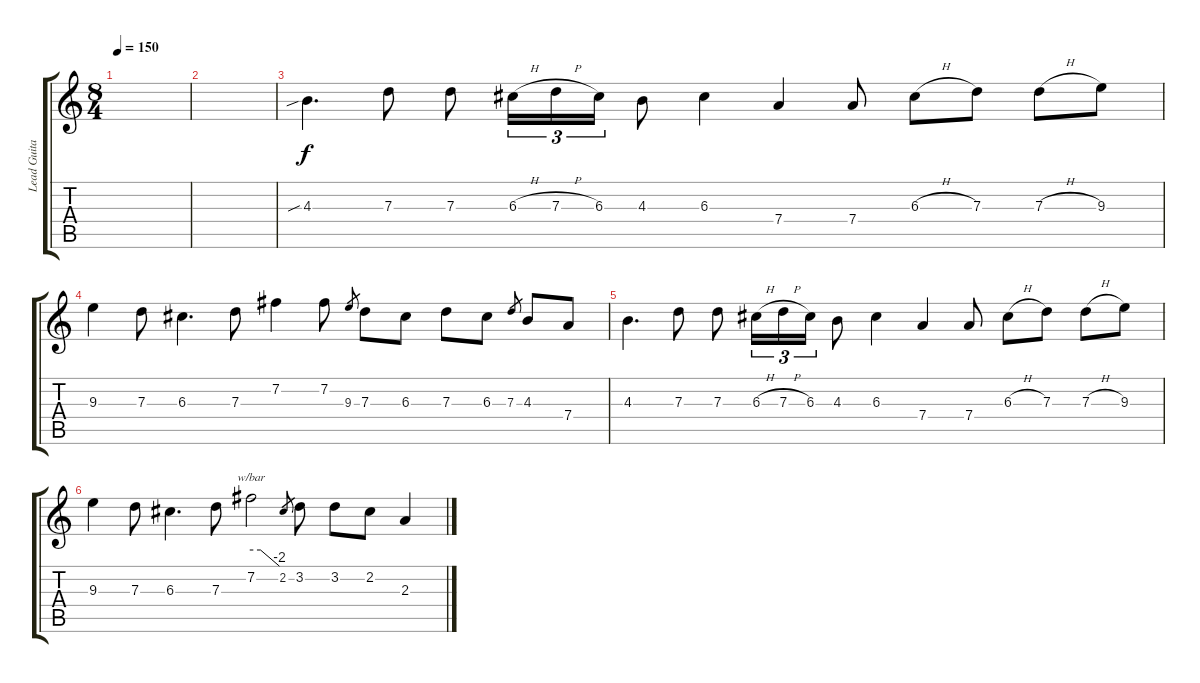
\track ("Lead Guitar" "Lead Guita") {instrument distortionguitar}
\staff {score tabs}
\tuning (E4 B3 G3 D3 A2 E2) {hide}
\ts (8 4)
\tempo 150
\clef g2
\ks c
|
|
4.3{sib}.4{d} 7.3.8 7.3.8 6.3{h}.16{tu (3 2)} 7.3{h}.16{tu (3 2)} 6.3.16{tu (3 2)} 4.3.8 6.3.4 7.4.4 7.4.8 6.3{h}.8 7.3.8 7.3{h}.8 9.3.8 |
9.3.4 7.3.8 6.3.4{d} 7.3.8 7.2.4 7.2.8 9.3.8{gr} 7.3.8 6.3.8 7.3.8 6.3.8 7.3.8{gr} 4.3.8 7.4.8 |
4.3.4{d} 7.3.8 7.3.8 6.3{h}.16{tu (3 2)} 7.3{h}.16{tu (3 2)} 6.3.16{tu (3 2)} 4.3.8 6.3.4 7.4.4 7.4.8 6.3{h}.8 7.3.8 7.3{h}.8 9.3.8 |
9.3.4 7.3.8 6.3.4{d} 7.3.8 7.2.2{tbe (custom default 0 0 20 0 60 -8)} 2.2.8{gr} 3.2.8 3.2.8 2.2.8 2.3.4
